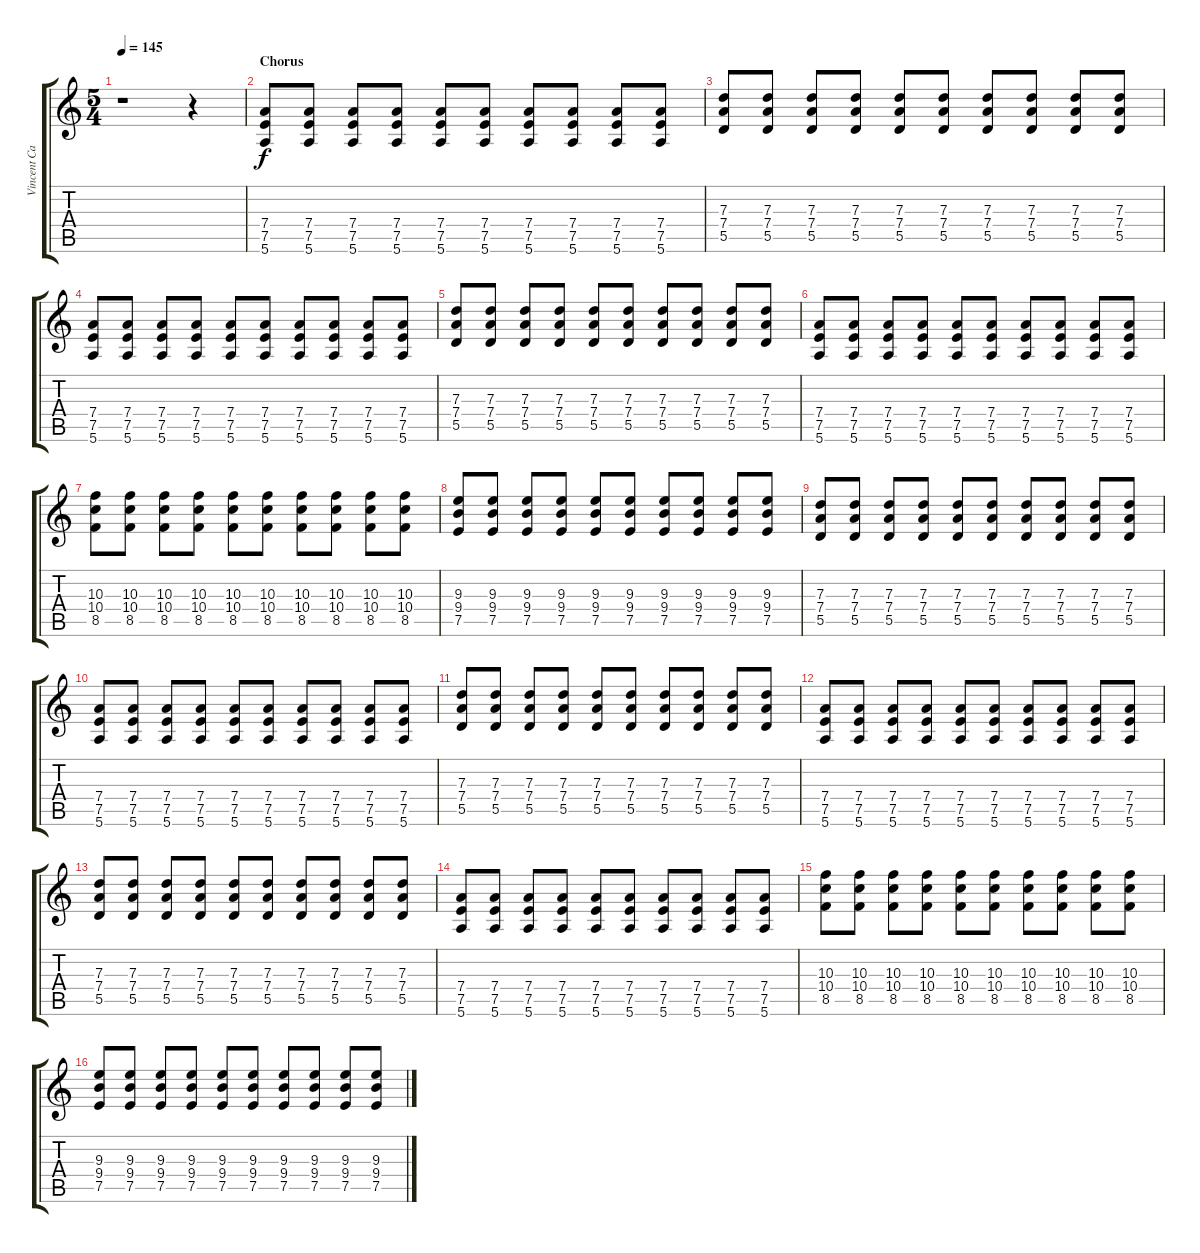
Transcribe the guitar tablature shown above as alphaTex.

\track ("Vincent Cavanagh (Electric Guitar)" "Vincent Ca") {instrument distortionguitar}
\staff {score tabs}
\tuning (E4 B3 G3 D3 A2 E2) {hide}
\ts (5 4)
\tempo 145
\clef g2
\ks c
r.1{dy f} r.4 |
\section ("" "Chorus")
(7.4 7.5 5.6).8{volume 13} (7.4 7.5 5.6).8 (7.4 7.5 5.6).8 (7.4 7.5 5.6).8 (7.4 7.5 5.6).8 (7.4 7.5 5.6).8 (7.4 7.5 5.6).8 (7.4 7.5 5.6).8 (7.4 7.5 5.6).8 (7.4 7.5 5.6).8 |
(7.3 7.4 5.5).8 (7.3 7.4 5.5).8 (7.3 7.4 5.5).8 (7.3 7.4 5.5).8 (7.3 7.4 5.5).8 (7.3 7.4 5.5).8 (7.3 7.4 5.5).8 (7.3 7.4 5.5).8 (7.3 7.4 5.5).8 (7.3 7.4 5.5).8 |
(7.4 7.5 5.6).8 (7.4 7.5 5.6).8 (7.4 7.5 5.6).8 (7.4 7.5 5.6).8 (7.4 7.5 5.6).8 (7.4 7.5 5.6).8 (7.4 7.5 5.6).8 (7.4 7.5 5.6).8 (7.4 7.5 5.6).8 (7.4 7.5 5.6).8 |
(7.3 7.4 5.5).8 (7.3 7.4 5.5).8 (7.3 7.4 5.5).8 (7.3 7.4 5.5).8 (7.3 7.4 5.5).8 (7.3 7.4 5.5).8 (7.3 7.4 5.5).8 (7.3 7.4 5.5).8 (7.3 7.4 5.5).8 (7.3 7.4 5.5).8 |
(7.4 7.5 5.6).8 (7.4 7.5 5.6).8 (7.4 7.5 5.6).8 (7.4 7.5 5.6).8 (7.4 7.5 5.6).8 (7.4 7.5 5.6).8 (7.4 7.5 5.6).8 (7.4 7.5 5.6).8 (7.4 7.5 5.6).8 (7.4 7.5 5.6).8 |
(10.3 10.4 8.5).8 (10.3 10.4 8.5).8 (10.3 10.4 8.5).8 (10.3 10.4 8.5).8 (10.3 10.4 8.5).8 (10.3 10.4 8.5).8 (10.3 10.4 8.5).8 (10.3 10.4 8.5).8 (10.3 10.4 8.5).8 (10.3 10.4 8.5).8 |
(9.3 9.4 7.5).8 (9.3 9.4 7.5).8 (9.3 9.4 7.5).8 (9.3 9.4 7.5).8 (9.3 9.4 7.5).8 (9.3 9.4 7.5).8 (9.3 9.4 7.5).8 (9.3 9.4 7.5).8 (9.3 9.4 7.5).8 (9.3 9.4 7.5).8 |
(7.3 7.4 5.5).8 (7.3 7.4 5.5).8 (7.3 7.4 5.5).8 (7.3 7.4 5.5).8 (7.3 7.4 5.5).8 (7.3 7.4 5.5).8 (7.3 7.4 5.5).8 (7.3 7.4 5.5).8 (7.3 7.4 5.5).8 (7.3 7.4 5.5).8 |
(7.4 7.5 5.6).8 (7.4 7.5 5.6).8 (7.4 7.5 5.6).8 (7.4 7.5 5.6).8 (7.4 7.5 5.6).8 (7.4 7.5 5.6).8 (7.4 7.5 5.6).8 (7.4 7.5 5.6).8 (7.4 7.5 5.6).8 (7.4 7.5 5.6).8 |
(7.3 7.4 5.5).8 (7.3 7.4 5.5).8 (7.3 7.4 5.5).8 (7.3 7.4 5.5).8 (7.3 7.4 5.5).8 (7.3 7.4 5.5).8 (7.3 7.4 5.5).8 (7.3 7.4 5.5).8 (7.3 7.4 5.5).8 (7.3 7.4 5.5).8 |
(7.4 7.5 5.6).8 (7.4 7.5 5.6).8 (7.4 7.5 5.6).8 (7.4 7.5 5.6).8 (7.4 7.5 5.6).8 (7.4 7.5 5.6).8 (7.4 7.5 5.6).8 (7.4 7.5 5.6).8 (7.4 7.5 5.6).8 (7.4 7.5 5.6).8 |
(7.3 7.4 5.5).8 (7.3 7.4 5.5).8 (7.3 7.4 5.5).8 (7.3 7.4 5.5).8 (7.3 7.4 5.5).8 (7.3 7.4 5.5).8 (7.3 7.4 5.5).8 (7.3 7.4 5.5).8 (7.3 7.4 5.5).8 (7.3 7.4 5.5).8 |
(7.4 7.5 5.6).8 (7.4 7.5 5.6).8 (7.4 7.5 5.6).8 (7.4 7.5 5.6).8 (7.4 7.5 5.6).8 (7.4 7.5 5.6).8 (7.4 7.5 5.6).8 (7.4 7.5 5.6).8 (7.4 7.5 5.6).8 (7.4 7.5 5.6).8 |
(10.3 10.4 8.5).8 (10.3 10.4 8.5).8 (10.3 10.4 8.5).8 (10.3 10.4 8.5).8 (10.3 10.4 8.5).8 (10.3 10.4 8.5).8 (10.3 10.4 8.5).8 (10.3 10.4 8.5).8 (10.3 10.4 8.5).8 (10.3 10.4 8.5).8 |
(9.3 9.4 7.5).8 (9.3 9.4 7.5).8 (9.3 9.4 7.5).8 (9.3 9.4 7.5).8 (9.3 9.4 7.5).8 (9.3 9.4 7.5).8 (9.3 9.4 7.5).8 (9.3 9.4 7.5).8 (9.3 9.4 7.5).8 (9.3 9.4 7.5).8
